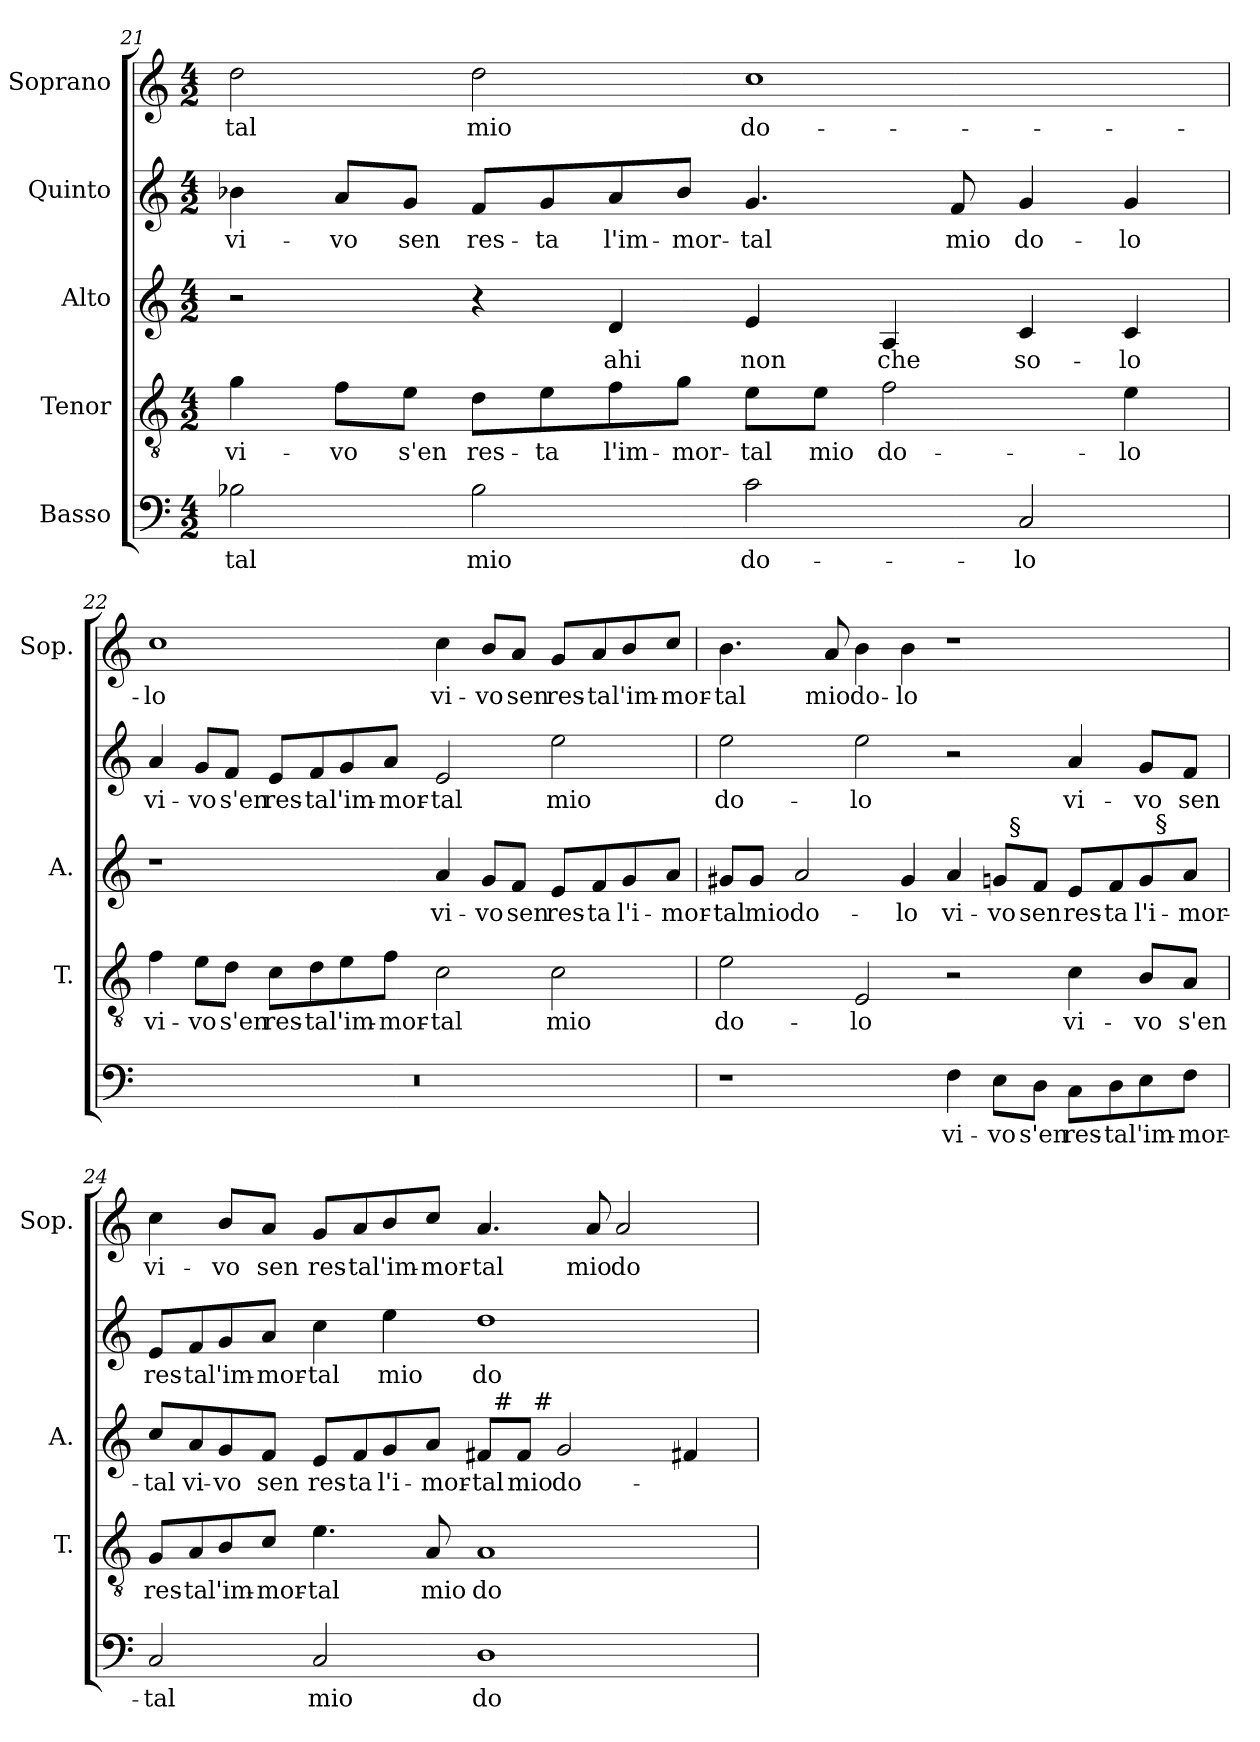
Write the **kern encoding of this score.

**kern	**text	**kern	**text	**kern	**text	**kern	**text	**kern	**text
*part5	*part5	*part4	*part4	*part3	*part3	*part2	*part2	*part1	*part1
*staff5	*staff5	*staff4	*staff4	*staff3	*staff3	*staff2	*staff2	*staff1	*staff1
*I"Basso	*	*I"Tenor	*	*I"Alto	*	*I"Quinto	*	*I"Soprano	*
*	*	*I'T.	*	*I'A.	*	*	*	*I'Sop.	*
!!LO:PB:g=z
*clefF4	*	*clefGv2	*	*clefG2	*	*clefG2	*	*clefG2	*
*	*	*ITrd7c12	*	*	*	*	*	*	*
*k[]	*	*k[]	*	*k[]	*	*k[]	*	*k[]	*
*C:	*	*C:	*	*C:	*	*C:	*	*C:	*
*M4/2	*	*M4/2	*	*M4/2	*	*M4/2	*	*M4/2	*
=21	=21	=21	=21	=21	=21	=21	=21	=21	=21
!	!LO:LY:b:color=#000000	!	!	!	!	!	!	!	!
!	!	!	!LO:LY:b:color=#000000	!	!	!	!	!	!
!	!	!	!	!	!	!	!LO:LY:b:color=#000000	!	!
!	!	!	!	!	!	!	!	!	!LO:LY:b:color=#000000
2B-Xi\	-tal	4Gi\	vi-	2r	.	4b-Xi\	vi-	2ddi\	-tal
!	!	!	!LO:LY:b:color=#000000	!	!	!	!	!	!
!	!	!	!	!	!	!	!LO:LY:b:color=#000000	!	!
.	.	8Fi\L	-vo	.	.	8ai/L	-vo	.	.
!	!	!	!LO:LY:b:color=#000000	!	!	!	!	!	!
!	!	!	!	!	!	!	!LO:LY:b:color=#000000	!	!
.	.	8Ei\J	s'en	.	.	8gi/J	sen	.	.
!	!LO:LY:b:color=#000000	!	!	!	!	!	!	!	!
!	!	!	!LO:LY:b:color=#000000	!	!	!	!	!	!
!	!	!	!	!	!	!	!LO:LY:b:color=#000000	!	!
!	!	!	!	!	!	!	!	!	!LO:LY:b:color=#000000
2B-i\	mio	8Di\L	res-	4r	.	8fi/L	res-	2ddi\	mio
!	!	!	!LO:LY:b:color=#000000	!	!	!	!	!	!
!	!	!	!	!	!	!	!LO:LY:b:color=#000000	!	!
.	.	8Ei\	-ta	.	.	8gi/	-ta	.	.
!	!	!	!LO:LY:b:color=#000000	!	!	!	!	!	!
!	!	!	!	!	!LO:LY:b:color=#000000	!	!	!	!
!	!	!	!	!	!	!	!LO:LY:b:color=#000000	!	!
.	.	8Fi\	l'im-	4di/	ahi	8ai/	l'im-	.	.
!	!	!	!LO:LY:b:color=#000000	!	!	!	!	!	!
!	!	!	!	!	!	!	!LO:LY:b:color=#000000	!	!
.	.	8Gi\J	-mor-	.	.	8b-i/J	-mor-	.	.
!	!LO:LY:b:color=#000000	!	!	!	!	!	!	!	!
!	!	!	!LO:LY:b:color=#000000	!	!	!	!	!	!
!	!	!	!	!	!LO:LY:b:color=#000000	!	!	!	!
!	!	!	!	!	!	!	!LO:LY:b:color=#000000	!	!
!	!	!	!	!	!	!	!	!	!LO:LY:b:color=#000000
2ci\	do-	8Ei\L	-tal	4ei/	non	4.gi/	-tal	1cci	do-
!	!	!	!LO:LY:b:color=#000000	!	!	!	!	!	!
.	.	8Ei\J	mio	.	.	.	.	.	.
!	!	!	!LO:LY:b:color=#000000	!	!	!	!	!	!
!	!	!	!	!	!LO:LY:b:color=#000000	!	!	!	!
.	.	2Fi\	do-	4Ai/	che	.	.	.	.
!	!	!	!	!	!	!	!LO:LY:b:color=#000000	!	!
.	.	.	.	.	.	8fi/	mio	.	.
!	!LO:LY:b:color=#000000	!	!	!	!	!	!	!	!
!	!	!	!	!	!LO:LY:b:color=#000000	!	!	!	!
!	!	!	!	!	!	!	!LO:LY:b:color=#000000	!	!
2Ci/	-lo	.	.	4ci/	so-	4gi/	do-	.	.
!	!	!	!LO:LY:b:color=#000000	!	!	!	!	!	!
!	!	!	!	!	!LO:LY:b:color=#000000	!	!	!	!
!	!	!	!	!	!	!	!LO:LY:b:color=#000000	!	!
.	.	4Ei\	-lo	4ci/	-lo	4gi/	-lo	.	.
=22	=22	=22	=22	=22	=22	=22	=22	=22	=22
!LO:N:vis=1	!	!	!	!	!	!	!	!	!
!	!	!	!LO:LY:b:color=#000000	!	!	!	!	!	!
!	!	!	!	!	!	!	!LO:LY:b:color=#000000	!	!
!	!	!	!	!	!	!	!	!	!LO:LY:b:color=#000000
0r	.	4Fi\	vi-	1r	.	4ai/	vi-	1cci	-lo
!	!	!	!LO:LY:b:color=#000000	!	!	!	!	!	!
!	!	!	!	!	!	!	!LO:LY:b:color=#000000	!	!
.	.	8Ei\L	-vo	.	.	8gi/L	-vo	.	.
!	!	!	!LO:LY:b:color=#000000	!	!	!	!	!	!
!	!	!	!	!	!	!	!LO:LY:b:color=#000000	!	!
.	.	8Di\J	s'en	.	.	8fi/J	s'en	.	.
!	!	!	!LO:LY:b:color=#000000	!	!	!	!	!	!
!	!	!	!	!	!	!	!LO:LY:b:color=#000000	!	!
.	.	8Ci\L	res-	.	.	8ei/L	res-	.	.
!	!	!	!LO:LY:b:color=#000000	!	!	!	!	!	!
!	!	!	!	!	!	!	!LO:LY:b:color=#000000	!	!
.	.	8Di\	-ta	.	.	8fi/	-ta	.	.
!	!	!	!LO:LY:b:color=#000000	!	!	!	!	!	!
!	!	!	!	!	!	!	!LO:LY:b:color=#000000	!	!
.	.	8Ei\	l'im-	.	.	8gi/	l'im-	.	.
!	!	!	!LO:LY:b:color=#000000	!	!	!	!	!	!
!	!	!	!	!	!	!	!LO:LY:b:color=#000000	!	!
.	.	8Fi\J	-mor-	.	.	8ai/J	-mor-	.	.
!	!	!	!LO:LY:b:color=#000000	!	!	!	!	!	!
!	!	!	!	!	!LO:LY:b:color=#000000	!	!	!	!
!	!	!	!	!	!	!	!LO:LY:b:color=#000000	!	!
!	!	!	!	!	!	!	!	!	!LO:LY:b:color=#000000
.	.	2Ci\	-tal	4ai/	vi-	2ei/	-tal	4cci\	vi-
!	!	!	!	!	!LO:LY:b:color=#000000	!	!	!	!
!	!	!	!	!	!	!	!	!	!LO:LY:b:color=#000000
.	.	.	.	8gi/L	-vo	.	.	8bi/L	-vo
!	!	!	!	!	!LO:LY:b:color=#000000	!	!	!	!
!	!	!	!	!	!	!	!	!	!LO:LY:b:color=#000000
.	.	.	.	8fi/J	sen	.	.	8ai/J	sen
!	!	!	!LO:LY:b:color=#000000	!	!	!	!	!	!
!	!	!	!	!	!LO:LY:b:color=#000000	!	!	!	!
!	!	!	!	!	!	!	!LO:LY:b:color=#000000	!	!
!	!	!	!	!	!	!	!	!	!LO:LY:b:color=#000000
.	.	2Ci\	mio	8ei/L	res-	2eei\	mio	8gi/L	res-
!	!	!	!	!	!LO:LY:b:color=#000000	!	!	!	!
!	!	!	!	!	!	!	!	!	!LO:LY:b:color=#000000
.	.	.	.	8fi/	-ta	.	.	8ai/	-ta
!	!	!	!	!	!LO:LY:b:color=#000000	!	!	!	!
!	!	!	!	!	!	!	!	!	!LO:LY:b:color=#000000
.	.	.	.	8gi/	l'i-	.	.	8bi/	l'im-
!	!	!	!	!	!LO:LY:b:color=#000000	!	!	!	!
!	!	!	!	!	!	!	!	!	!LO:LY:b:color=#000000
.	.	.	.	8ai/J	-mor-	.	.	8cci/J	-mor-
!!LO:LB:g=z
=23	=23	=23	=23	=23	=23	=23	=23	=23	=23
!	!	!	!LO:LY:b:color=#000000	!	!	!	!	!	!
!	!	!	!	!	!LO:LY:b:color=#000000	!	!	!	!
!	!	!	!	!	!	!	!LO:LY:b:color=#000000	!	!
!	!	!	!	!	!	!	!	!	!LO:LY:b:color=#000000
*	*	*	*	*^	*	*	*	*	*
1r	.	2Ei\	do-	8g#Xi/L	1ryy	-tal	2eei\	do-	4.bi\	-tal
!	!	!	!	!	!	!LO:LY:b:color=#000000	!	!	!	!
.	.	.	.	8g#i/J	.	mio	.	.	.	.
!	!	!	!	!	!	!LO:LY:b:color=#000000	!	!	!	!
.	.	.	.	2ai/	.	do-	.	.	.	.
!	!	!	!	!	!	!	!	!	!	!LO:LY:b:color=#000000
.	.	.	.	.	.	.	.	.	8ai/	mio
!	!	!	!LO:LY:b:color=#000000	!	!	!	!	!	!	!
!	!	!	!	!	!	!	!	!LO:LY:b:color=#000000	!	!
!	!	!	!	!	!	!	!	!	!	!LO:LY:b:color=#000000
.	.	2EEi/	-lo	.	.	.	2eei\	-lo	4bi\	do-
!	!	!	!	!	!	!LO:LY:b:color=#000000	!	!	!	!
!	!	!	!	!	!	!	!	!	!	!LO:LY:b:color=#000000
.	.	.	.	4g#i/	.	-lo	.	.	4bi\	-lo
!	!LO:LY:b:color=#000000	!	!	!	!	!	!	!	!	!
!	!	!	!	!	!	!LO:LY:b:color=#000000	!	!	!	!
4Fi\	vi-	2r	.	4ai/	4ryy	vi-	2r	.	1r	.
!	!LO:LY:b:color=#000000	!	!	!	!	!	!	!	!	!
!	!	!	!	!	!	!LO:LY:b:color=#000000	!	!	!	!
8Ei\L	-vo	.	.	8gi/L	32ryy	-vo	.	.	.	.
.	.	.	.	.	256ryy	.	.	.	.	.
!	!	!	!	!	!LO:TX:a:t=§	!	!	!	!	!
.	.	.	.	.	2ryy	.	.	.	.	.
!	!LO:LY:b:color=#000000	!	!	!	!	!	!	!	!	!
!	!	!	!	!	!	!LO:LY:b:color=#000000	!	!	!	!
8Di\J	s'en	.	.	8fi/J	.	sen	.	.	.	.
!	!LO:LY:b:color=#000000	!	!	!	!	!	!	!	!	!
!	!	!	!LO:LY:b:color=#000000	!	!	!	!	!	!	!
!	!	!	!	!	!	!LO:LY:b:color=#000000	!	!	!	!
!	!	!	!	!	!	!	!	!LO:LY:b:color=#000000	!	!
8Ci\L	res-	4Ci\	vi-	8ei/L	.	res-	4ai/	vi-	.	.
!	!LO:LY:b:color=#000000	!	!	!	!	!	!	!	!	!
!	!	!	!	!	!	!LO:LY:b:color=#000000	!	!	!	!
8Di\	-ta	.	.	8fi/	.	-ta	.	.	.	.
!	!LO:LY:b:color=#000000	!	!	!	!	!	!	!	!	!
!	!	!	!LO:LY:b:color=#000000	!	!	!	!	!	!	!
!	!	!	!	!	!	!LO:LY:b:color=#000000	!	!	!	!
!	!	!	!	!	!	!	!	!LO:LY:b:color=#000000	!	!
8Ei\	l'im-	8BBi/L	-vo	8gi/	.	l'i-	8gi/L	-vo	.	.
!	!	!	!	!	!LO:TX:a:t=§	!	!	!	!	!
.	.	.	.	.	8ryy	.	.	.	.	.
!	!LO:LY:b:color=#000000	!	!	!	!	!	!	!	!	!
!	!	!	!LO:LY:b:color=#000000	!	!	!	!	!	!	!
!	!	!	!	!	!	!LO:LY:b:color=#000000	!	!	!	!
!	!	!	!	!	!	!	!	!LO:LY:b:color=#000000	!	!
8Fi\J	-mor-	8AAi/J	s'en	8ai/J	.	-mor-	8fi/J	sen	.	.
.	.	.	.	.	16ryy	.	.	.	.	.
.	.	.	.	.	64..ryy	.	.	.	.	.
*	*	*	*	*v	*v	*	*	*	*	*
=24	=24	=24	=24	=24	=24	=24	=24	=24	=24
*	*	*	*	*^	*	*	*	*	*
!	!LO:LY:b:color=#000000	!	!	!	!	!	!	!	!	!
*	*	*	*	*v	*v	*	*	*	*	*
*	*	*	*	*^	*	*	*	*	*
!	!	!	!LO:LY:b:color=#000000	!	!	!	!	!	!	!
*	*	*	*	*v	*v	*	*	*	*	*
*	*	*	*	*^	*	*	*	*	*
!	!	!	!	!	!	!LO:LY:b:color=#000000	!	!	!	!
*	*	*	*	*v	*v	*	*	*	*	*
*	*	*	*	*^	*	*	*	*	*
!	!	!	!	!	!	!	!	!LO:LY:b:color=#000000	!	!
*	*	*	*	*v	*v	*	*	*	*	*
*	*	*	*	*^	*	*	*	*	*
!	!	!	!	!	!	!	!	!	!	!LO:LY:b:color=#000000
*	*	*	*	*	*^	*	*	*	*	*
2Ci/	-tal	8GGi/L	res-	8cci/L	1ryy	1ryy	-tal	8ei/L	res-	4cci\	vi-
!	!	!	!LO:LY:b:color=#000000	!	!	!	!	!	!	!	!
!	!	!	!	!	!	!	!LO:LY:b:color=#000000	!	!	!	!
!	!	!	!	!	!	!	!	!	!LO:LY:b:color=#000000	!	!
.	.	8AAi/	-ta	8ai/	.	.	vi-	8fi/	-ta	.	.
!	!	!	!LO:LY:b:color=#000000	!	!	!	!	!	!	!	!
!	!	!	!	!	!	!	!LO:LY:b:color=#000000	!	!	!	!
!	!	!	!	!	!	!	!	!	!LO:LY:b:color=#000000	!	!
!	!	!	!	!	!	!	!	!	!	!	!LO:LY:b:color=#000000
.	.	8BBi/	l'im-	8gi/	.	.	-vo	8gi/	l'im-	8bi/L	-vo
!	!	!	!LO:LY:b:color=#000000	!	!	!	!	!	!	!	!
!	!	!	!	!	!	!	!LO:LY:b:color=#000000	!	!	!	!
!	!	!	!	!	!	!	!	!	!LO:LY:b:color=#000000	!	!
!	!	!	!	!	!	!	!	!	!	!	!LO:LY:b:color=#000000
.	.	8Ci/J	-mor-	8fi/J	.	.	sen	8ai/J	-mor-	8ai/J	sen
!	!LO:LY:b:color=#000000	!	!	!	!	!	!	!	!	!	!
!	!	!	!LO:LY:b:color=#000000	!	!	!	!	!	!	!	!
!	!	!	!	!	!	!	!LO:LY:b:color=#000000	!	!	!	!
!	!	!	!	!	!	!	!	!	!LO:LY:b:color=#000000	!	!
!	!	!	!	!	!	!	!	!	!	!	!LO:LY:b:color=#000000
2Ci/	mio	4.Ei\	-tal	8ei/L	.	.	res-	4cci\	-tal	8gi/L	res-
!	!	!	!	!	!	!	!LO:LY:b:color=#000000	!	!	!	!
!	!	!	!	!	!	!	!	!	!	!	!LO:LY:b:color=#000000
.	.	.	.	8fi/	.	.	-ta	.	.	8ai/	-ta
!	!	!	!	!	!	!	!LO:LY:b:color=#000000	!	!	!	!
!	!	!	!	!	!	!	!	!	!LO:LY:b:color=#000000	!	!
!	!	!	!	!	!	!	!	!	!	!	!LO:LY:b:color=#000000
.	.	.	.	8gi/	.	.	l'i-	4eei\	mio	8bi/	l'im-
!	!	!	!LO:LY:b:color=#000000	!	!	!	!	!	!	!	!
!	!	!	!	!	!	!	!LO:LY:b:color=#000000	!	!	!	!
!	!	!	!	!	!	!	!	!	!	!	!LO:LY:b:color=#000000
.	.	8AAi/	mio	8ai/J	.	.	-mor-	.	.	8cci/J	-mor-
!	!LO:LY:b:color=#000000	!	!	!	!	!	!	!	!	!	!
!	!	!	!LO:LY:b:color=#000000	!	!	!	!	!	!	!	!
!	!	!	!	!	!	!	!LO:LY:b:color=#000000	!	!	!	!
!	!	!	!	!	!	!	!	!	!LO:LY:b:color=#000000	!	!
!	!	!	!	!	!	!	!	!	!	!	!LO:LY:b:color=#000000
1Di	do-	1AAi	do-	8f#i/L	32ryy	8ryy	-tal	1ddi	do-	4.ai/	-tal
.	.	.	.	.	256ryy	.	.	.	.	.	.
!	!	!	!	!	!LO:TX:a:t=#	!	!	!	!	!	!
.	.	.	.	.	2ryy	.	.	.	.	.	.
!	!	!	!	!	!	!	!LO:LY:b:color=#000000	!	!	!	!
.	.	.	.	8f#i/J	.	32ryy	mio	.	.	.	.
.	.	.	.	.	.	256ryy	.	.	.	.	.
!	!	!	!	!	!	!LO:TX:a:t=#	!	!	!	!	!
.	.	.	.	.	.	2ryy	.	.	.	.	.
!	!	!	!	!	!	!	!LO:LY:b:color=#000000	!	!	!	!
.	.	.	.	2gi/	.	.	do-	.	.	.	.
!	!	!	!	!	!	!	!	!	!	!	!LO:LY:b:color=#000000
.	.	.	.	.	.	.	.	.	.	8ai/	mio
!	!	!	!	!	!	!	!	!	!	!	!LO:LY:b:color=#000000
.	.	.	.	.	.	.	.	.	.	2ai/	do-
.	.	.	.	.	4ryy	.	.	.	.	.	.
.	.	.	.	.	.	4ryy	.	.	.	.	.
.	.	.	.	4f#Xi/	.	.	.	.	.	.	.
.	.	.	.	.	8ryy	.	.	.	.	.	.
.	.	.	.	.	16ryy	16ryy	.	.	.	.	.
.	.	.	.	.	64..ryy	64..ryy	.	.	.	.	.
*	*	*	*	*v	*v	*v	*	*	*	*	*
=	=	=	=	=	=	=	=	=	=
*-	*-	*-	*-	*-	*-	*-	*-	*-	*-
